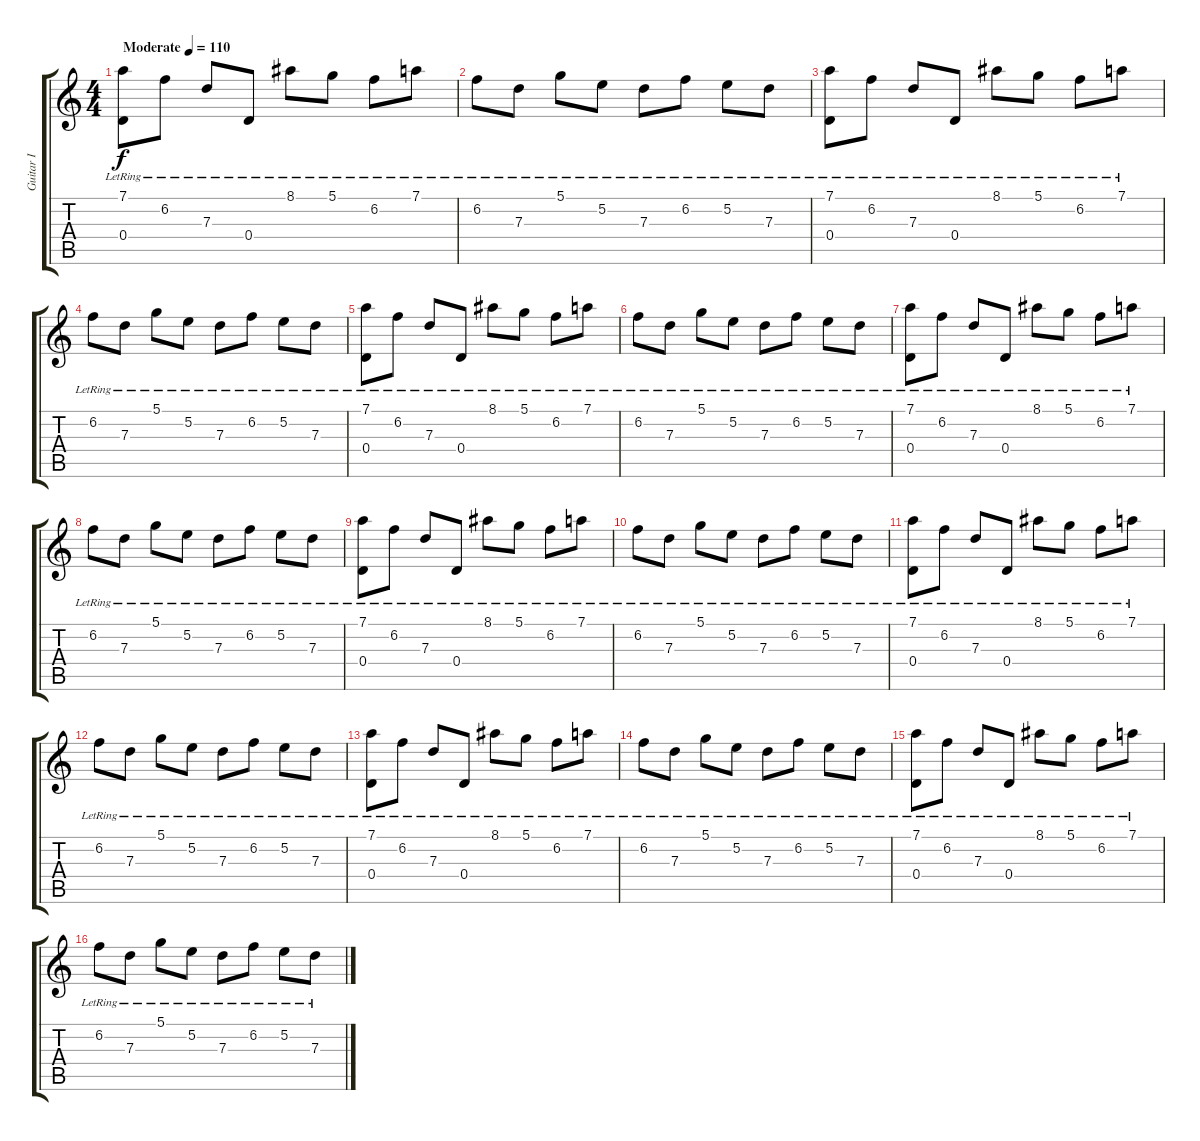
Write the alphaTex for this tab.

\track ("Guitar I" "Guitar I") {instrument acousticguitarnylon}
\staff {score tabs}
\tuning (D4 B3 G3 D3 A2 D2) {hide}
\ts (4 4)
\tempo (110 "Moderate")
\clef g2
\ks c
(7.1{lr} 0.4{lr}).8{dy f instrument acousticguitarnylon} 6.2{lr}.8 7.3{lr}.8 0.4{lr}.8 8.1{lr}.8 5.1{lr}.8 6.2{lr}.8 7.1{lr}.8 |
6.2{lr}.8 7.3{lr}.8 5.1{lr}.8 5.2{lr}.8 7.3{lr}.8 6.2{lr}.8 5.2{lr}.8 7.3{lr}.8 |
(7.1{lr} 0.4{lr}).8 6.2{lr}.8 7.3{lr}.8 0.4{lr}.8 8.1{lr}.8 5.1{lr}.8 6.2{lr}.8 7.1{lr}.8 |
6.2{lr}.8 7.3{lr}.8 5.1{lr}.8 5.2{lr}.8 7.3{lr}.8 6.2{lr}.8 5.2{lr}.8 7.3{lr}.8 |
(7.1{lr} 0.4{lr}).8 6.2{lr}.8 7.3{lr}.8 0.4{lr}.8 8.1{lr}.8 5.1{lr}.8 6.2{lr}.8 7.1{lr}.8 |
6.2{lr}.8 7.3{lr}.8 5.1{lr}.8 5.2{lr}.8 7.3{lr}.8 6.2{lr}.8 5.2{lr}.8 7.3{lr}.8 |
(7.1{lr} 0.4{lr}).8 6.2{lr}.8 7.3{lr}.8 0.4{lr}.8 8.1{lr}.8 5.1{lr}.8 6.2{lr}.8 7.1{lr}.8 |
6.2{lr}.8 7.3{lr}.8 5.1{lr}.8 5.2{lr}.8 7.3{lr}.8 6.2{lr}.8 5.2{lr}.8 7.3{lr}.8 |
(7.1{lr} 0.4{lr}).8 6.2{lr}.8 7.3{lr}.8 0.4{lr}.8 8.1{lr}.8 5.1{lr}.8 6.2{lr}.8 7.1{lr}.8 |
6.2{lr}.8 7.3{lr}.8 5.1{lr}.8 5.2{lr}.8 7.3{lr}.8 6.2{lr}.8 5.2{lr}.8 7.3{lr}.8 |
(7.1{lr} 0.4{lr}).8 6.2{lr}.8 7.3{lr}.8 0.4{lr}.8 8.1{lr}.8 5.1{lr}.8 6.2{lr}.8 7.1{lr}.8 |
6.2{lr}.8 7.3{lr}.8 5.1{lr}.8 5.2{lr}.8 7.3{lr}.8 6.2{lr}.8 5.2{lr}.8 7.3{lr}.8 |
(7.1{lr} 0.4{lr}).8 6.2{lr}.8 7.3{lr}.8 0.4{lr}.8 8.1{lr}.8 5.1{lr}.8 6.2{lr}.8 7.1{lr}.8 |
6.2{lr}.8 7.3{lr}.8 5.1{lr}.8 5.2{lr}.8 7.3{lr}.8 6.2{lr}.8 5.2{lr}.8 7.3{lr}.8 |
(7.1{lr} 0.4{lr}).8 6.2{lr}.8 7.3{lr}.8 0.4{lr}.8 8.1{lr}.8 5.1{lr}.8 6.2{lr}.8 7.1{lr}.8 |
6.2{lr}.8 7.3{lr}.8 5.1{lr}.8 5.2{lr}.8 7.3{lr}.8 6.2{lr}.8 5.2{lr}.8 7.3{lr}.8
